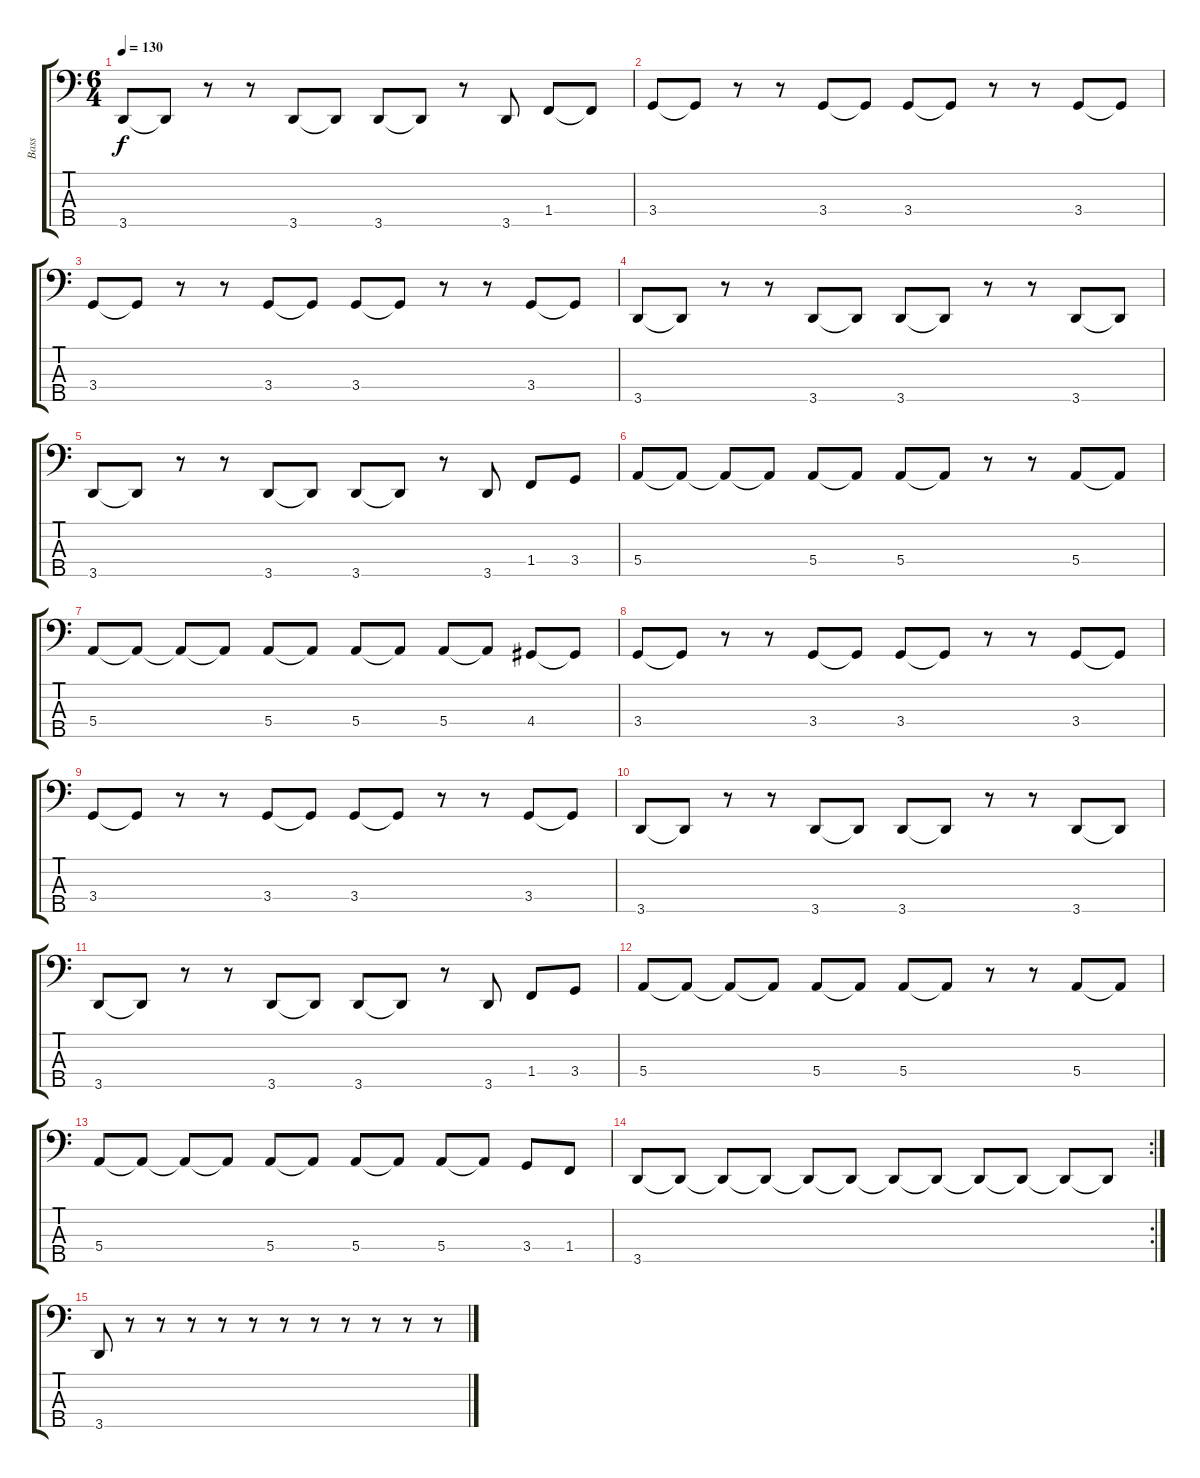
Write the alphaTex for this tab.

\track ("Bass" "Bass") {instrument electricbassfinger}
\staff {score tabs}
\tuning (G2 D2 A1 E1 B0) {hide}
\ts (6 4)
\tempo 130
\clef f4
\ks c
3.5.8{dy f} 3.5{t}.8 r.8 r.8 3.5.8 3.5{t}.8 3.5.8 3.5{t}.8 r.8 3.5.8 1.4.8 1.4{t}.8 |
3.4.8 3.4{t}.8 r.8 r.8 3.4.8 3.4{t}.8 3.4.8 3.4{t}.8 r.8 r.8 3.4.8 3.4{t}.8 |
3.4.8 3.4{t}.8 r.8 r.8 3.4.8 3.4{t}.8 3.4.8 3.4{t}.8 r.8 r.8 3.4.8 3.4{t}.8 |
3.5.8 3.5{t}.8 r.8 r.8 3.5.8 3.5{t}.8 3.5.8 3.5{t}.8 r.8 r.8 3.5.8 3.5{t}.8 |
3.5.8 3.5{t}.8 r.8 r.8 3.5.8 3.5{t}.8 3.5.8 3.5{t}.8 r.8 3.5.8 1.4.8 3.4.8 |
5.4.8 5.4{t}.8 5.4{t}.8 5.4{t}.8 5.4.8 5.4{t}.8 5.4.8 5.4{t}.8 r.8 r.8 5.4.8 5.4{t}.8 |
5.4.8 5.4{t}.8 5.4{t}.8 5.4{t}.8 5.4.8 5.4{t}.8 5.4.8 5.4{t}.8 5.4.8 5.4{t}.8 4.4.8 4.4{t}.8 |
3.4.8 3.4{t}.8 r.8 r.8 3.4.8 3.4{t}.8 3.4.8 3.4{t}.8 r.8 r.8 3.4.8 3.4{t}.8 |
3.4.8 3.4{t}.8 r.8 r.8 3.4.8 3.4{t}.8 3.4.8 3.4{t}.8 r.8 r.8 3.4.8 3.4{t}.8 |
3.5.8 3.5{t}.8 r.8 r.8 3.5.8 3.5{t}.8 3.5.8 3.5{t}.8 r.8 r.8 3.5.8 3.5{t}.8 |
3.5.8 3.5{t}.8 r.8 r.8 3.5.8 3.5{t}.8 3.5.8 3.5{t}.8 r.8 3.5.8 1.4.8 3.4.8 |
5.4.8 5.4{t}.8 5.4{t}.8 5.4{t}.8 5.4.8 5.4{t}.8 5.4.8 5.4{t}.8 r.8 r.8 5.4.8 5.4{t}.8 |
5.4.8 5.4{t}.8 5.4{t}.8 5.4{t}.8 5.4.8 5.4{t}.8 5.4.8 5.4{t}.8 5.4.8 5.4{t}.8 3.4.8 1.4.8 |
\rc 2
3.5.8 3.5{t}.8 3.5{t}.8 3.5{t}.8 3.5{t}.8 3.5{t}.8 3.5{t}.8 3.5{t}.8 3.5{t}.8 3.5{t}.8 3.5{t}.8 3.5{t}.8 |
3.5.8 r.8 r.8 r.8 r.8 r.8 r.8 r.8 r.8 r.8 r.8 r.8
